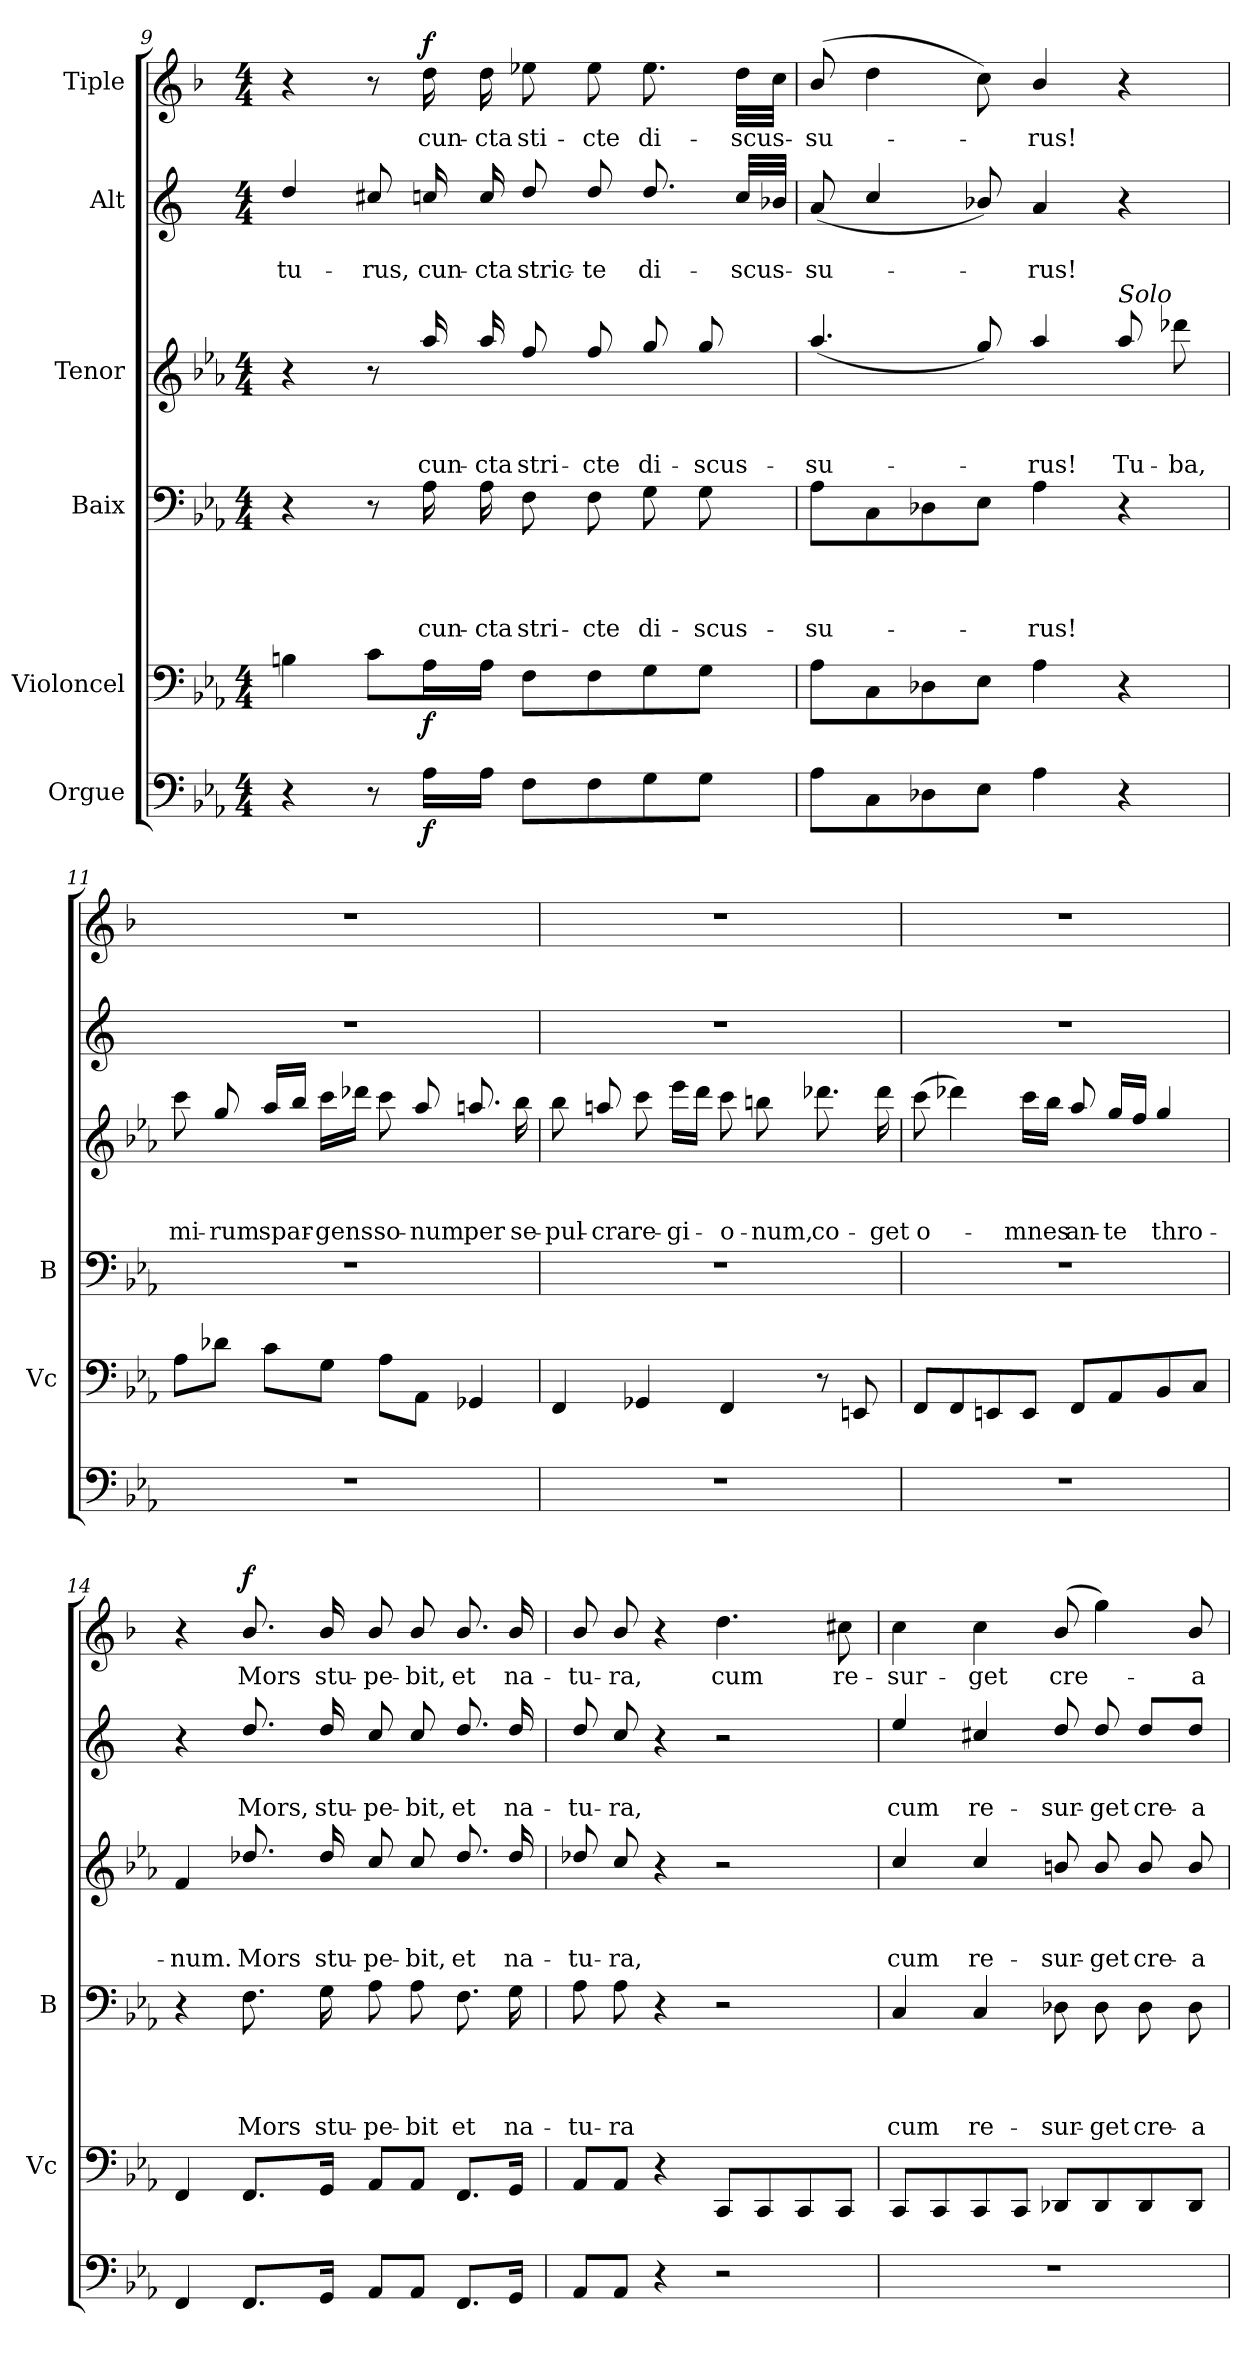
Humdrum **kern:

**kern	**dynam	**kern	**dynam	**kern	**text	**text	**text	**text	**kern	**text	**text	**text	**kern	**text	**text	**kern	**text	**dynam
*part6	*part6	*part5	*part5	*part4	*part4	*part4	*part4	*part4	*part3	*part3	*part3	*part3	*part2	*part2	*part2	*part1	*part1	*part1
*staff6	*staff6	*staff5	*staff5	*staff4	*staff4	*staff4	*staff4	*staff4	*staff3	*staff3	*staff3	*staff3	*staff2	*staff2	*staff2	*staff1	*staff1	*staff1
*I"Orgue	*	*I"Violoncel	*	*I"Baix	*	*	*	*	*I"Tenor	*	*	*	*I"Alt	*	*	*I"Tiple	*	*
*	*	*I'Vc	*	*I'B	*	*	*	*	*	*	*	*	*	*	*	*	*	*
*clefF4	*	*clefF4	*	*clefF4	*	*	*	*	*clefG2	*	*	*	*clefG2	*	*	*clefG2	*	*
*	*	*	*	*	*	*	*	*	*ITrd8c14	*	*	*	*ITrd5c9	*	*	*ITrd1c2	*	*
*k[b-e-a-]	*	*k[b-e-a-]	*	*k[b-e-a-]	*	*	*	*	*k[b-e-a-]	*	*	*	*k[b-e-a-]	*	*	*k[b-e-a-]	*	*
*E-:	*	*E-:	*	*E-:	*	*	*	*	*E-:	*	*	*	*E-:	*	*	*E-:	*	*
*M4/4	*	*M4/4	*	*M4/4	*	*	*	*	*M4/4	*	*	*	*M4/4	*	*	*M4/4	*	*
=9	=9	=9	=9	=9	=9	=9	=9	=9	=9	=9	=9	=9	=9	=9	=9	=9	=9	=9
!	!	!	!	!	!	!	!	!	!	!	!	!	!	!	!LO:LY:b	!	!	!
4r	.	4Bn\	.	4r	.	.	.	.	4r	.	.	.	4f/	.	-tu-	4r	.	.
!	!	!	!	!	!	!	!	!	!	!	!	!	!	!	!LO:LY:b	!	!	!
8r	.	8c\L	.	8r	.	.	.	.	8r	.	.	.	8en/	.	-rus,	8r	.	.
!	!LO:DY:b	!	!LO:DY:b	!	!	!	!	!LO:LY:b	!	!	!	!LO:LY:b	!	!	!LO:LY:b	!	!LO:LY:b	!LO:DY:a
16A-\LL	f	16A-\L	f	16A-\	.	.	.	cun-	16a-/	.	.	cun-	16e-X/	.	cun-	16cc\	cun-	f
!	!	!	!	!	!	!	!	!LO:LY:b	!	!	!	!LO:LY:b	!	!	!LO:LY:b	!	!LO:LY:b	!
16A-\JJ	.	16A-\JJ	.	16A-\	.	.	.	-cta	16a-/	.	.	-cta	16e-/	.	-cta	16cc\	-cta	.
!	!	!	!	!	!	!	!	!LO:LY:b	!	!	!	!LO:LY:b	!	!	!LO:LY:b	!	!LO:LY:b	!
8F\L	.	8F\L	.	8F\	.	.	.	stri-	8f/	.	.	stri-	8f/	.	stric-	8dd-X\	sti-	.
!	!	!	!	!	!	!	!	!LO:LY:b	!	!	!	!LO:LY:b	!	!	!LO:LY:b	!	!LO:LY:b	!
8F\	.	8F\	.	8F\	.	.	.	-cte	8f/	.	.	-cte	8f/	.	-te	8dd-\	-cte	.
!	!	!	!	!	!	!	!	!LO:LY:b	!	!	!	!LO:LY:b	!	!	!LO:LY:b	!	!LO:LY:b	!
8G\	.	8G\	.	8G\	.	.	.	di-	8g/	.	.	di-	8.f/	.	di-	8.dd-\	di-	.
!	!	!	!	!	!	!	!	!LO:LY:b	!	!	!	!LO:LY:b	!	!	!	!	!	!
8G\J	.	8G\J	.	8G\	.	.	.	-scus-	8g/	.	.	-scus-	.	.	.	.	.	.
!	!	!	!	!	!	!	!	!	!	!	!	!	!	!	!LO:LY:b	!	!LO:LY:b	!
.	.	.	.	.	.	.	.	.	.	.	.	.	32e-/LLL	.	-scus-	32cc\LLL	-scus-	.
.	.	.	.	.	.	.	.	.	.	.	.	.	32d-X/JJJ	.	.	32b-\JJJ	.	.
=10	=10	=10	=10	=10	=10	=10	=10	=10	=10	=10	=10	=10	=10	=10	=10	=10	=10	=10
!	!	!	!	!	!	!	!	!LO:LY:b	!	!	!	!LO:LY:b	!	!	!LO:LY:b	!	!LO:LY:b	!
8A-\L	.	8A-\L	.	8A-\L	.	.	.	-su-	(<4.a-/	.	.	-su-	(<8c/	.	-su-	(>8a-/	-su-	.
8C\	.	8C\	.	8C\	.	.	.	.	.	.	.	.	4e-/	.	.	4cc\	.	.
8D-X\	.	8D-X\	.	8D-X\	.	.	.	.	.	.	.	.	.	.	.	.	.	.
8E-\J	.	8E-\J	.	8E-\J	.	.	.	.	8g/)	.	.	.	8d-X/)	.	.	8b-\)	.	.
!	!	!	!	!	!	!	!	!LO:LY:b	!	!	!	!LO:LY:b	!	!	!LO:LY:b	!	!LO:LY:b	!
4A-\	.	4A-\	.	4A-\	.	.	.	-rus!	4a-/	.	.	-rus!	4c/	.	-rus!	4a-/	-rus!	.
!	!	!	!	!	!	!	!	!	!LO:TX:a:i:t=Solo	!	!	!	!	!	!	!	!	!
!	!	!	!	!	!	!	!	!	!	!	!	!LO:LY:b	!	!	!	!	!	!
4r	.	4r	.	4r	.	.	.	.	8a-/	.	.	Tu-	4r	.	.	4r	.	.
!	!	!	!	!	!	!	!	!	!	!	!	!LO:LY:b	!	!	!	!	!	!
.	.	.	.	.	.	.	.	.	8dd-X\	.	.	-ba,	.	.	.	.	.	.
!!LO:LB:g=z
=11	=11	=11	=11	=11	=11	=11	=11	=11	=11	=11	=11	=11	=11	=11	=11	=11	=11	=11
!	!	!	!	!	!	!	!	!	!	!	!	!LO:LY:b	!	!	!	!	!	!
1r	.	8A-\L	.	1r	.	.	.	.	8cc\	.	.	mi-	1r	.	.	1r	.	.
!	!	!	!	!	!	!	!	!	!	!	!	!LO:LY:b	!	!	!	!	!	!
.	.	8d-X\J	.	.	.	.	.	.	8g/	.	.	-rum	.	.	.	.	.	.
!	!	!	!	!	!	!	!	!	!	!	!	!LO:LY:b	!	!	!	!	!	!
.	.	8c\L	.	.	.	.	.	.	16a-/LL	.	.	spar-	.	.	.	.	.	.
.	.	.	.	.	.	.	.	.	16b-/JJ	.	.	.	.	.	.	.	.	.
!	!	!	!	!	!	!	!	!	!	!	!	!LO:LY:b	!	!	!	!	!	!
.	.	8G\J	.	.	.	.	.	.	16cc\LL	.	.	-gens	.	.	.	.	.	.
.	.	.	.	.	.	.	.	.	16dd-X\JJ	.	.	.	.	.	.	.	.	.
!	!	!	!	!	!	!	!	!	!	!	!	!LO:LY:b	!	!	!	!	!	!
.	.	8A-\L	.	.	.	.	.	.	8cc\	.	.	so-	.	.	.	.	.	.
!	!	!	!	!	!	!	!	!	!	!	!	!LO:LY:b	!	!	!	!	!	!
.	.	8AA-\J	.	.	.	.	.	.	8a-/	.	.	-num	.	.	.	.	.	.
!	!	!	!	!	!	!	!	!	!	!	!	!LO:LY:b	!	!	!	!	!	!
.	.	4GG-X/	.	.	.	.	.	.	8.an/	.	.	per	.	.	.	.	.	.
!	!	!	!	!	!	!	!	!	!	!	!	!LO:LY:b	!	!	!	!	!	!
.	.	.	.	.	.	.	.	.	16b-\	.	.	se-	.	.	.	.	.	.
=12	=12	=12	=12	=12	=12	=12	=12	=12	=12	=12	=12	=12	=12	=12	=12	=12	=12	=12
!	!	!	!	!	!	!	!	!	!	!	!	!LO:LY:b	!	!	!	!	!	!
1r	.	4FF/	.	1r	.	.	.	.	8b-\	.	.	-pul-	1r	.	.	1r	.	.
!	!	!	!	!	!	!	!	!	!	!	!	!LO:LY:b	!	!	!	!	!	!
.	.	.	.	.	.	.	.	.	8an/	.	.	-cra	.	.	.	.	.	.
!	!	!	!	!	!	!	!	!	!	!	!	!LO:LY:b	!	!	!	!	!	!
.	.	4GG-X/	.	.	.	.	.	.	8cc\	.	.	re-	.	.	.	.	.	.
!	!	!	!	!	!	!	!	!	!	!	!	!LO:LY:b	!	!	!	!	!	!
.	.	.	.	.	.	.	.	.	16ee-\LL	.	.	-gi-	.	.	.	.	.	.
.	.	.	.	.	.	.	.	.	16dd\JJ	.	.	.	.	.	.	.	.	.
!	!	!	!	!	!	!	!	!	!	!	!	!LO:LY:b	!	!	!	!	!	!
.	.	4FF/	.	.	.	.	.	.	8cc\	.	.	-o-	.	.	.	.	.	.
!	!	!	!	!	!	!	!	!	!	!	!	!LO:LY:b	!	!	!	!	!	!
.	.	.	.	.	.	.	.	.	8bn\	.	.	-num,	.	.	.	.	.	.
!	!	!	!	!	!	!	!	!	!	!	!	!LO:LY:b	!	!	!	!	!	!
.	.	8r	.	.	.	.	.	.	8.dd-X\	.	.	co-	.	.	.	.	.	.
.	.	8EEn/	.	.	.	.	.	.	.	.	.	.	.	.	.	.	.	.
!	!	!	!	!	!	!	!	!	!	!	!	!LO:LY:b	!	!	!	!	!	!
.	.	.	.	.	.	.	.	.	16dd-\	.	.	-get	.	.	.	.	.	.
=13	=13	=13	=13	=13	=13	=13	=13	=13	=13	=13	=13	=13	=13	=13	=13	=13	=13	=13
!	!	!	!	!	!	!	!	!	!	!	!	!LO:LY:b	!	!	!	!	!	!
1r	.	8FF/L	.	1r	.	.	.	.	(>8cc\	.	.	o-	1r	.	.	1r	.	.
.	.	8FF/	.	.	.	.	.	.	4dd-X\)	.	.	.	.	.	.	.	.	.
.	.	8EEn/	.	.	.	.	.	.	.	.	.	.	.	.	.	.	.	.
!	!	!	!	!	!	!	!	!	!	!	!	!LO:LY:b	!	!	!	!	!	!
.	.	8EE/J	.	.	.	.	.	.	16cc\LL	.	.	-mnes	.	.	.	.	.	.
.	.	.	.	.	.	.	.	.	16b-\JJ	.	.	.	.	.	.	.	.	.
!	!	!	!	!	!	!	!	!	!	!	!	!LO:LY:b	!	!	!	!	!	!
.	.	8FF/L	.	.	.	.	.	.	8a-/	.	.	an-	.	.	.	.	.	.
!	!	!	!	!	!	!	!	!	!	!	!	!LO:LY:b	!	!	!	!	!	!
.	.	8AA-/	.	.	.	.	.	.	16g/LL	.	.	-te	.	.	.	.	.	.
.	.	.	.	.	.	.	.	.	16f/JJ	.	.	.	.	.	.	.	.	.
!	!	!	!	!	!	!	!	!	!	!	!	!LO:LY:b	!	!	!	!	!	!
.	.	8BB-/	.	.	.	.	.	.	4g/	.	.	thro-	.	.	.	.	.	.
.	.	8C/J	.	.	.	.	.	.	.	.	.	.	.	.	.	.	.	.
!!LO:PB:g=z
=14	=14	=14	=14	=14	=14	=14	=14	=14	=14	=14	=14	=14	=14	=14	=14	=14	=14	=14
!	!	!	!	!	!	!	!	!	!	!	!	!LO:LY:b	!	!	!	!	!	!
4FF/	.	4FF/	.	4r	.	.	.	.	4F/	.	.	-num.	4r	.	.	4r	.	.
!	!	!	!	!	!	!	!	!LO:LY:b	!	!	!	!LO:LY:b	!	!	!LO:LY:b	!	!LO:LY:b	!LO:DY:a
8.FF/L	.	8.FF/L	.	8.F\	.	.	.	Mors	8.d-X/	.	.	Mors	8.f/	.	Mors,	8.a-/	Mors	f
!	!	!	!	!	!	!	!	!LO:LY:b	!	!	!	!LO:LY:b	!	!	!LO:LY:b	!	!LO:LY:b	!
16GG/Jk	.	16GG/Jk	.	16G\	.	.	.	stu-	16d-/	.	.	stu-	16f/	.	stu-	16a-/	stu-	.
!	!	!	!	!	!	!	!	!LO:LY:b	!	!	!	!LO:LY:b	!	!	!LO:LY:b	!	!LO:LY:b	!
8AA-/L	.	8AA-/L	.	8A-\	.	.	.	-pe-	8c/	.	.	-pe-	8e-/	.	-pe-	8a-/	-pe-	.
!	!	!	!	!	!	!	!	!LO:LY:b	!	!	!	!LO:LY:b	!	!	!LO:LY:b	!	!LO:LY:b	!
8AA-/J	.	8AA-/J	.	8A-\	.	.	.	-bit	8c/	.	.	-bit,	8e-/	.	-bit,	8a-/	-bit,	.
!	!	!	!	!	!	!	!	!LO:LY:b	!	!	!	!LO:LY:b	!	!	!LO:LY:b	!	!LO:LY:b	!
8.FF/L	.	8.FF/L	.	8.F\	.	.	.	et	8.d-/	.	.	et	8.f/	.	et	8.a-/	et	.
!	!	!	!	!	!	!	!	!LO:LY:b	!	!	!	!LO:LY:b	!	!	!LO:LY:b	!	!LO:LY:b	!
16GG/Jk	.	16GG/Jk	.	16G\	.	.	.	na-	16d-/	.	.	na-	16f/	.	na-	16a-/	na-	.
=15	=15	=15	=15	=15	=15	=15	=15	=15	=15	=15	=15	=15	=15	=15	=15	=15	=15	=15
!	!	!	!	!	!	!	!	!LO:LY:b	!	!	!	!LO:LY:b	!	!	!LO:LY:b	!	!LO:LY:b	!
8AA-/L	.	8AA-/L	.	8A-\	.	.	.	-tu-	8d-X/	.	.	-tu-	8f/	.	-tu-	8a-/	-tu-	.
!	!	!	!	!	!	!	!	!LO:LY:b	!	!	!	!LO:LY:b	!	!	!LO:LY:b	!	!LO:LY:b	!
8AA-/J	.	8AA-/J	.	8A-\	.	.	.	-ra	8c/	.	.	-ra,	8e-/	.	-ra,	8a-/	-ra,	.
4r	.	4r	.	4r	.	.	.	.	4r	.	.	.	4r	.	.	4r	.	.
!	!	!	!	!	!	!	!	!	!	!	!	!	!	!	!	!	!LO:LY:b	!
2r	.	8CC/L	.	2r	.	.	.	.	2r	.	.	.	2r	.	.	4.cc\	cum	.
.	.	8CC/	.	.	.	.	.	.	.	.	.	.	.	.	.	.	.	.
.	.	8CC/	.	.	.	.	.	.	.	.	.	.	.	.	.	.	.	.
!	!	!	!	!	!	!	!	!	!	!	!	!	!	!	!	!	!LO:LY:b	!
.	.	8CC/J	.	.	.	.	.	.	.	.	.	.	.	.	.	8bn\	re-	.
=16	=16	=16	=16	=16	=16	=16	=16	=16	=16	=16	=16	=16	=16	=16	=16	=16	=16	=16
!	!	!	!	!	!	!	!	!LO:LY:b	!	!	!	!LO:LY:b	!	!	!LO:LY:b	!	!LO:LY:b	!
1r	.	8CC/L	.	4C/	.	.	.	cum	4c/	.	.	cum	4g/	.	cum	4b-\	-sur-	.
.	.	8CC/	.	.	.	.	.	.	.	.	.	.	.	.	.	.	.	.
!	!	!	!	!	!	!	!	!LO:LY:b	!	!	!	!LO:LY:b	!	!	!LO:LY:b	!	!LO:LY:b	!
.	.	8CC/	.	4C/	.	.	.	re-	4c/	.	.	re-	4en/	.	re-	4b-\	-get	.
.	.	8CC/J	.	.	.	.	.	.	.	.	.	.	.	.	.	.	.	.
!	!	!	!	!	!	!	!	!LO:LY:b	!	!	!	!LO:LY:b	!	!	!LO:LY:b	!	!LO:LY:b	!
.	.	8DD-X/L	.	8D-X\	.	.	.	-sur-	8Bn/	.	.	-sur-	8f/	.	-sur-	(<8a-/	cre-	.
!	!	!	!	!	!	!	!	!LO:LY:b	!	!	!	!LO:LY:b	!	!	!LO:LY:b	!	!	!
.	.	8DD-/	.	8D-\	.	.	.	-get	8B/	.	.	-get	8f/	.	-get	4ff\)	.	.
!	!	!	!	!	!	!	!	!LO:LY:b	!	!	!	!LO:LY:b	!	!	!LO:LY:b	!	!	!
.	.	8DD-/	.	8D-\	.	.	.	cre-	8B/	.	.	cre-	8f/L	.	cre-	.	.	.
!	!	!	!	!	!	!	!	!LO:LY:b	!	!	!	!LO:LY:b	!	!	!LO:LY:b	!	!LO:LY:b	!
.	.	8DD-/J	.	8D-\	.	.	.	-a-	8B/	.	.	-a-	8f/J	.	-a-	8a-/	-a-	.
=	=	=	=	=	=	=	=	=	=	=	=	=	=	=	=	=	=	=
*-	*-	*-	*-	*-	*-	*-	*-	*-	*-	*-	*-	*-	*-	*-	*-	*-	*-	*-
